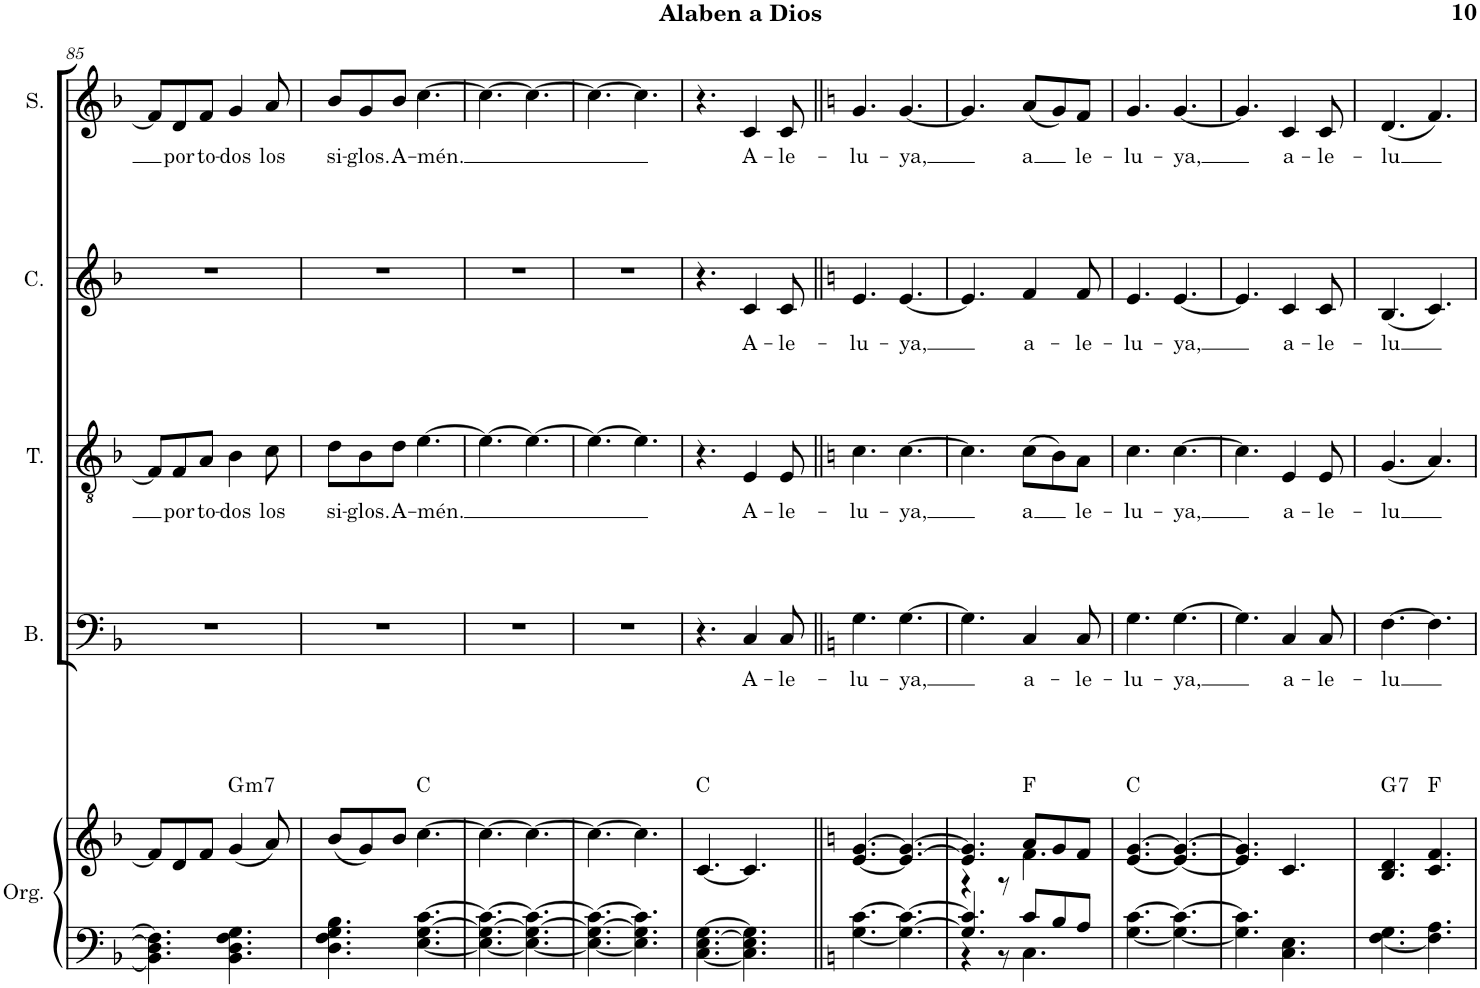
**kern	**kern	**harte	**kern	**text	**kern	**text	**kern	**text	**kern	**text
*part5	*part5	*part5	*part4	*part4	*part3	*part3	*part2	*part2	*part1	*part1
*staff6	*staff5	*	*staff4	*staff4	*staff3	*staff3	*staff2	*staff2	*staff1	*staff1
*I"Órgano	*	*	*I"Bajo	*	*I"Tenor	*	*I"Contralto	*	*I"Soprano	*
*	*	*	*I'B.	*	*I'T.	*	*I'C.	*	*I'S.	*
!!LO:PB:g=z
*clefF4	*clefG2	*	*clefF4	*	*clefGv2	*	*clefG2	*	*clefG2	*
*k[b-]	*k[b-]	*	*k[b-]	*	*k[b-]	*	*k[b-]	*	*k[b-]	*
*M6/8	*M6/8	*	*M6/8	*	*M6/8	*	*M6/8	*	*M6/8	*
=85	=85	=85	=85	=85	=85	=85	=85	=85	=85	=85
4.BB-\] 4.D\] 4.F\]	8f/L]	.	2.r	.	8F/L]	.	2.r	.	8f/L]	.
!	!	!	!	!	!	!LO:LY:b	!	!	!	!LO:LY:b
.	8d/	.	.	.	8F/	por	.	.	8d/	por
!	!	!	!	!	!	!LO:LY:b	!	!	!	!LO:LY:b
.	8f/J	.	.	.	8A/J	to-	.	.	8f/J	to-
!	!	!LO:H:kt=m7	!	!	!	!LO:LY:b	!	!	!	!LO:LY:b
4.BB-\ 4.D\ 4.F\ 4.G\	(4g/	G:min7	.	.	4B-\	-dos	.	.	4g/	-dos
!	!	!	!	!	!	!LO:LY:b	!	!	!	!LO:LY:b
.	8a/)	.	.	.	8c\	los	.	.	8a/	los
=86	=86	=86	=86	=86	=86	=86	=86	=86	=86	=86
!	!	!	!	!	!	!LO:LY:b	!	!	!	!LO:LY:b
4.D\ 4.F\ 4.G\ 4.B-\	(8b-/L	.	2.r	.	8d\L	si-	2.r	.	8b-/L	si-
!	!	!	!	!	!	!LO:LY:b	!	!	!	!LO:LY:b
.	8g/)	.	.	.	8B-\	-glos.	.	.	8g/	-glos.
!	!	!	!	!	!	!LO:LY:b	!	!	!	!LO:LY:b
.	8b-/J	.	.	.	8d\J	A-	.	.	8b-/J	A-
!	!	!	!	!	!	!LO:LY:b	!	!	!	!LO:LY:b
[4.E\ [4.G\ [4.c\	[4.cc\	C:maj	.	.	[4.e\	-mén.	.	.	[4.cc\	-mén.
=87	=87	=87	=87	=87	=87	=87	=87	=87	=87	=87
4.E\_ 4.G\_ 4.c\_	4.cc\_	.	2.r	.	4.e\_	.	2.r	.	4.cc\_	.
4.E\_ 4.G\_ 4.c\_	4.cc\_	.	.	.	4.e\_	.	.	.	4.cc\_	.
=88	=88	=88	=88	=88	=88	=88	=88	=88	=88	=88
4.E\_ 4.G\_ 4.c\_	4.cc\_	.	2.r	.	4.e\_	.	2.r	.	4.cc\_	.
4.E\] 4.G\] 4.c\]	4.cc\]	.	.	.	4.e\]	.	.	.	4.cc\]	.
=89	=89	=89	=89	=89	=89	=89	=89	=89	=89	=89
[4.C\ [4.E\ [4.G\	[4.c/	C:maj	4.r	.	4.r	.	4.r	.	4.r	.
!	!	!	!	!LO:LY:b	!	!LO:LY:b	!	!LO:LY:b	!	!LO:LY:b
4.C\] 4.E\] 4.G\]	4.c/]	.	4C/	A-	4E/	A-	4c/	A-	4c/	A-
!	!	!	!	!LO:LY:b	!	!LO:LY:b	!	!LO:LY:b	!	!LO:LY:b
.	.	.	8C/	-le-	8E/	-le-	8c/	-le-	8c/	-le-
=90||	=90||	=90||	=90||	=90||	=90||	=90||	=90||	=90||	=90||	=90||
*k[]	*k[]	*	*k[]	*	*k[]	*	*k[]	*	*k[]	*
!	!	!	!	!LO:LY:b	!	!LO:LY:b	!	!LO:LY:b	!	!LO:LY:b
[4.G\ [4.c\	[4.e/ [4.g/	.	4.G\	-lu-	4.c\	-lu-	4.e/	-lu-	4.g/	-lu-
!	!	!	!	!LO:LY:b	!	!LO:LY:b	!	!LO:LY:b	!	!LO:LY:b
4.G\_ 4.c\_	4.e/_ 4.g/_	.	[4.G\	-ya,	[4.c\	-ya,	[4.e/	-ya,	[4.g/	-ya,
=91	=91	=91	=91	=91	=91	=91	=91	=91	=91	=91
*^	*^	*	*	*	*	*	*	*	*	*
4.G/] 4.c/]	4r	4.e/] 4.g/]	4r	.	4.G\]	.	4.c\]	.	4.e/]	.	4.g/]	.
.	8r	.	8r	.	.	.	.	.	.	.	.	.
!	!	!	!	!	!	!LO:LY:b	!	!LO:LY:b	!	!LO:LY:b	!	!LO:LY:b
8c/L	4.C\	8a/L	4.f\	F:maj	4C/	a-	(8c\L	a	4f/	a-	(8a/L	a
8B/	.	8g/	.	.	.	.	8B\)	.	.	.	8g/)	.
!	!	!	!	!	!	!LO:LY:b	!	!LO:LY:b	!	!LO:LY:b	!	!LO:LY:b
8A/J	.	8f/J	.	.	8C/	-le-	8A\J	le-	8f/	-le-	8f/J	le-
*v	*v	*	*	*	*	*	*	*	*	*	*	*
*	*v	*v	*	*	*	*	*	*	*	*	*
=92	=92	=92	=92	=92	=92	=92	=92	=92	=92	=92
!	!	!	!	!LO:LY:b	!	!LO:LY:b	!	!LO:LY:b	!	!LO:LY:b
[4.G\ [4.c\	[4.e/ [4.g/	C:maj	4.G\	-lu-	4.c\	-lu-	4.e/	-lu-	4.g/	-lu-
!	!	!	!	!LO:LY:b	!	!LO:LY:b	!	!LO:LY:b	!	!LO:LY:b
4.G\_ 4.c\_	4.e/_ 4.g/_	.	[4.G\	-ya,	[4.c\	-ya,	[4.e/	-ya,	[4.g/	-ya,
=93	=93	=93	=93	=93	=93	=93	=93	=93	=93	=93
4.G\] 4.c\]	4.e/] 4.g/]	.	4.G\]	.	4.c\]	.	4.e/]	.	4.g/]	.
!	!	!	!	!LO:LY:b	!	!LO:LY:b	!	!LO:LY:b	!	!LO:LY:b
4.C\ 4.E\	4.c/	.	4C/	a-	4E/	a-	4c/	a-	4c/	a-
!	!	!	!	!LO:LY:b	!	!LO:LY:b	!	!LO:LY:b	!	!LO:LY:b
.	.	.	8C/	-le-	8E/	-le-	8c/	-le-	8c/	-le-
=94	=94	=94	=94	=94	=94	=94	=94	=94	=94	=94
!	!	!LO:H:kt=7	!	!LO:LY:b	!	!LO:LY:b	!	!LO:LY:b	!	!LO:LY:b
[4.F\ 4.G\	4.B/ 4.d/	G:7	[4.F\	-lu	(4.G/	-lu	(4.B/	-lu	(4.d/	-lu
4.F\] 4.A\	4.c/ 4.f/	F:maj	4.F\]	.	4.A/)	.	4.c/)	.	4.f/)	.
=	=	=	=	=	=	=	=	=	=	=
*-	*-	*-	*-	*-	*-	*-	*-	*-	*-	*-
